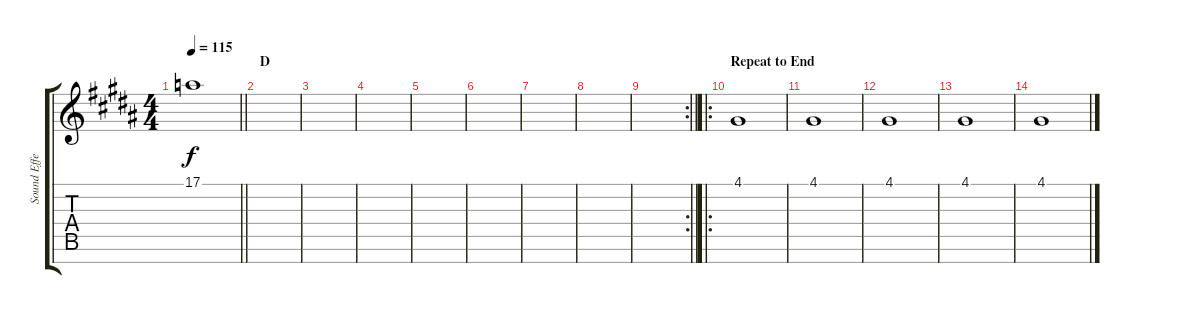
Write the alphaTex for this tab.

\track ("Sound Effect" "Sound Effe") {instrument seashore}
\staff {score tabs}
\tuning (E4 B3 G3 D3 A2 E2 B1) {hide}
\ts (4 4)
\tempo 115
\clef g2
\barLineRight lightlight
\ks b
17.1{t}.1{dy f volume 13 balance 0} |
\section ("" "D")
|
|
|
|
|
|
|
\rc 2
\barLineRight lightlight
|
\ro
\section ("" "Repeat to End")
4.1.1{volume 3 balance 8 instrument telephonering} |
4.1.1 |
4.1.1 |
4.1.1 |
4.1.1
